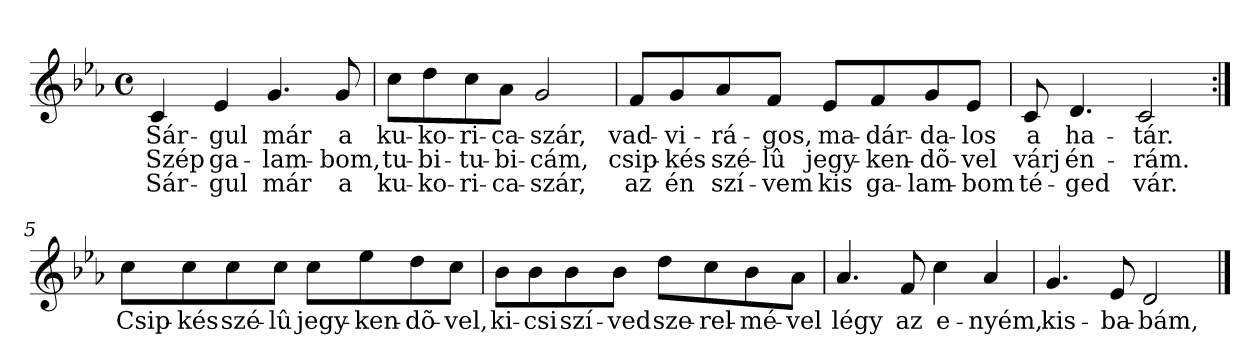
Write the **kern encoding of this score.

**kern	**text	**text	**text
*part1	*part1	*part1	*part1
*staff1	*staff1	*staff1	*staff1
*clefG2	*	*	*
*k[b-e-a-]	*	*	*
*c:	*	*	*
*M4/4	*	*	*
*met(c)	*	*	*
=1	=1	=1	=1
!	!LO:LY:b	!LO:LY:b	!LO:LY:b
4c/	Sár-	Szép	Sár-
!	!LO:LY:b	!LO:LY:b	!LO:LY:b
4e-/	-gul	ga-	-gul
!	!LO:LY:b	!LO:LY:b	!LO:LY:b
4.g/	már	-lam-	már
!	!LO:LY:b	!LO:LY:b	!LO:LY:b
8g/	a	-bom,	a
=2	=2	=2	=2
!	!LO:LY:b	!LO:LY:b	!LO:LY:b
8cc\L	ku-	tu-	ku-
!	!LO:LY:b	!LO:LY:b	!LO:LY:b
8dd\	-ko-	-bi-	-ko-
!	!LO:LY:b	!LO:LY:b	!LO:LY:b
8cc\	-ri-	-tu-	-ri-
!	!LO:LY:b	!LO:LY:b	!LO:LY:b
8a-\J	-ca-	-bi-	-ca-
!	!LO:LY:b	!LO:LY:b	!LO:LY:b
2g/	-szár,	-cám,	-szár,
=3	=3	=3	=3
!	!LO:LY:b	!LO:LY:b	!LO:LY:b
8f/L	vad-	csip-	az
!	!LO:LY:b	!LO:LY:b	!LO:LY:b
8g/	-vi-	-kés	én
!	!LO:LY:b	!LO:LY:b	!LO:LY:b
8a-/	-rá-	szé-	szí-
!	!LO:LY:b	!LO:LY:b	!LO:LY:b
8f/J	-gos,	-lû	-vem
!	!LO:LY:b	!LO:LY:b	!LO:LY:b
8e-/L	ma-	jegy-	kis
!	!LO:LY:b	!LO:LY:b	!LO:LY:b
8f/	-dár-	-ken-	ga-
!	!LO:LY:b	!LO:LY:b	!LO:LY:b
8g/	-da-	-dõ-	-lam-
!	!LO:LY:b	!LO:LY:b	!LO:LY:b
8e-/J	-los	-vel	-bom
=4	=4	=4	=4
!	!LO:LY:b	!LO:LY:b	!LO:LY:b
8c/	a	várj	té-
!	!LO:LY:b	!LO:LY:b	!LO:LY:b
4.d/	ha-	én-	-ged
!	!LO:LY:b	!LO:LY:b	!LO:LY:b
2c/	-tár.	-rám.	vár.
!!LO:LB:g=z
=5:|!	=5:|!	=5:|!	=5:|!
!	!LO:LY:b	!	!
8cc\L	Csip-	.	.
!	!LO:LY:b	!	!
8cc\	-kés	.	.
!	!LO:LY:b	!	!
8cc\	szé-	.	.
!	!LO:LY:b	!	!
8cc\J	-lû	.	.
!	!LO:LY:b	!	!
8cc\L	jegy-	.	.
!	!LO:LY:b	!	!
8ee-\	-ken-	.	.
!	!LO:LY:b	!	!
8dd\	-dõ-	.	.
!	!LO:LY:b	!	!
8cc\J	-vel,	.	.
=6	=6	=6	=6
!	!LO:LY:b	!	!
8b-\L	ki-	.	.
!	!LO:LY:b	!	!
8b-\	-csi	.	.
!	!LO:LY:b	!	!
8b-\	szí-	.	.
!	!LO:LY:b	!	!
8b-\J	-ved	.	.
!	!LO:LY:b	!	!
8dd\L	sze-	.	.
!	!LO:LY:b	!	!
8cc\	-rel-	.	.
!	!LO:LY:b	!	!
8b-\	-mé-	.	.
!	!LO:LY:b	!	!
8a-\J	-vel	.	.
=7	=7	=7	=7
!	!LO:LY:b	!	!
4.a-/	légy	.	.
!	!LO:LY:b	!	!
8f/	az	.	.
!	!LO:LY:b	!	!
4cc\	e-	.	.
!	!LO:LY:b	!	!
4a-/	-nyém,	.	.
=8	=8	=8	=8
!	!LO:LY:b	!	!
4.g/	kis-	.	.
!	!LO:LY:b	!	!
8e-/	-ba-	.	.
!	!LO:LY:b	!	!
2d/	-bám,	.	.
==	==	==	==
*-	*-	*-	*-
